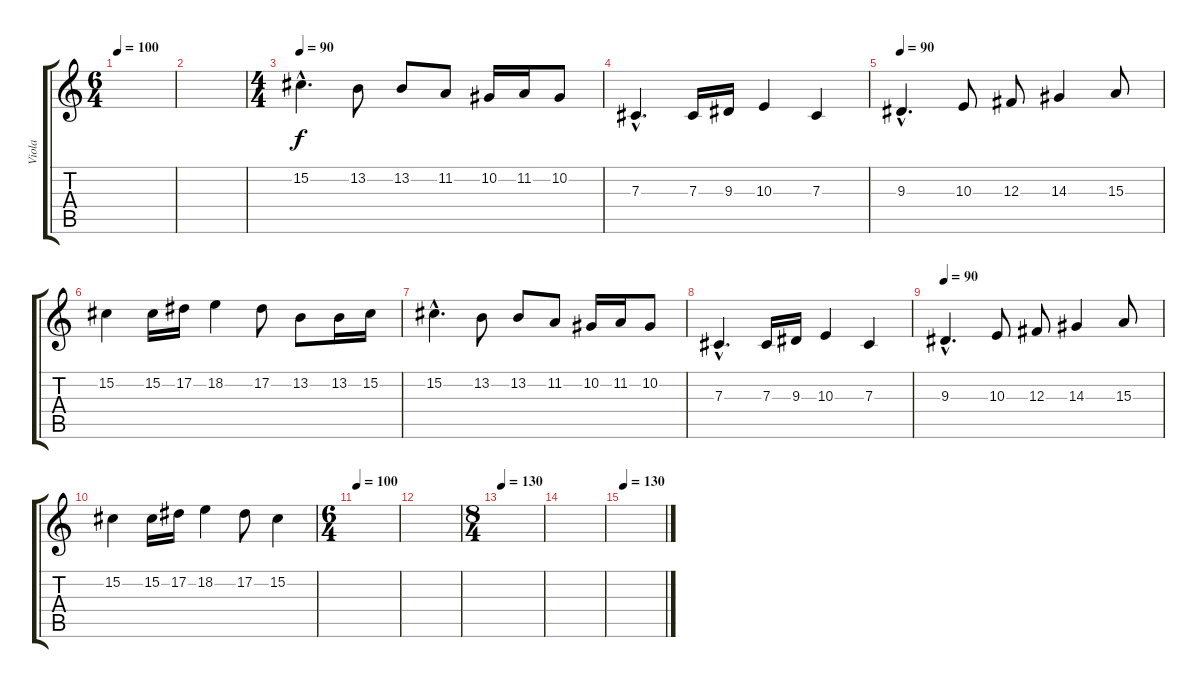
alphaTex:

\track ("Viola" "Viola") {instrument viola}
\staff {score tabs}
\tuning (Eb4 Bb3 Gb3 Db3 Ab2 Db2) {hide}
\ts (6 4)
\tempo 100
\clef g2
\ks c
|
|
\ts (4 4)
\tempo 90
15.2{hac}.4{d} 13.2.8 13.2.8 11.2.8 10.2.16 11.2.16 10.2.8 |
7.3{hac}.4{d} 7.3.16 9.3.16 10.3.4 7.3.4 |
\tempo 90
9.3{hac}.4{d} 10.3.8 12.3.8 14.3.4 15.3.8 |
15.2.4 15.2.16 17.2.16 18.2.4 17.2.8 13.2.8 13.2.16 15.2.16 |
15.2{hac}.4{d} 13.2.8 13.2.8 11.2.8 10.2.16 11.2.16 10.2.8 |
7.3{hac}.4{d} 7.3.16 9.3.16 10.3.4 7.3.4 |
\tempo 90
9.3{hac}.4{d} 10.3.8 12.3.8 14.3.4 15.3.8 |
15.2.4 15.2.16 17.2.16 18.2.4 17.2.8 15.2.4 |
\ts (6 4)
\tempo 100
|
|
\ts (8 4)
\tempo 130
|
|
\tempo 130
